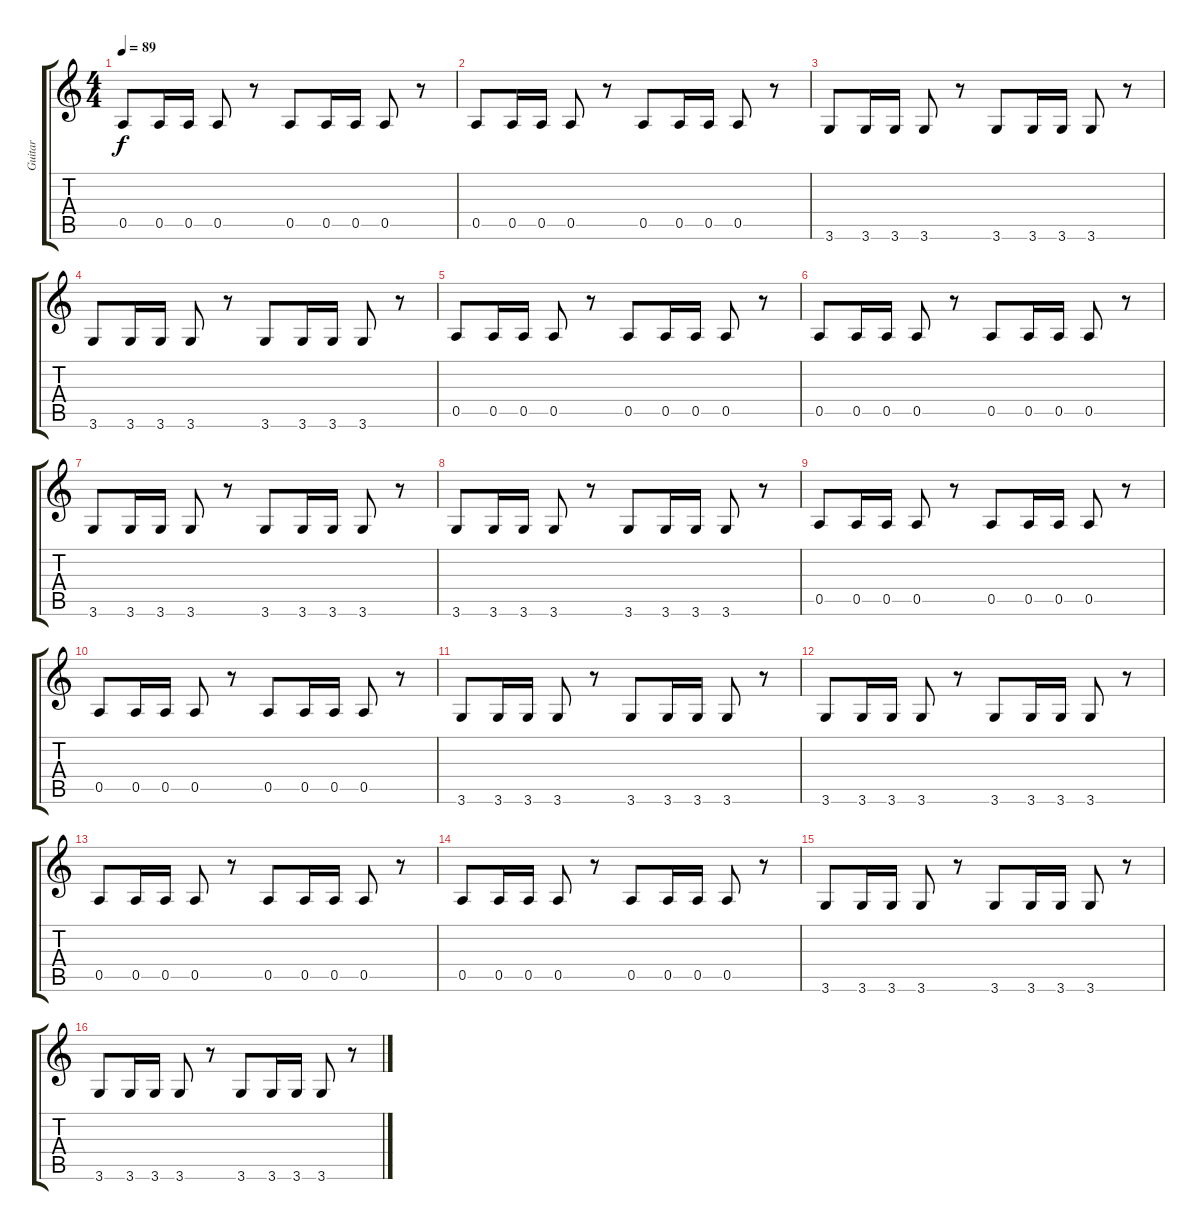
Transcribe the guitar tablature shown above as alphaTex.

\track ("Guitar" "Guitar") {instrument overdrivenguitar}
\staff {score tabs}
\tuning (E4 B3 G3 D3 A2 E2) {hide}
\ts (4 4)
\tempo 89
\clef g2
\ks c
0.5.8{dy f} 0.5.16 0.5.16 0.5.8 r.8 0.5.8 0.5.16 0.5.16 0.5.8 r.8 |
0.5.8 0.5.16 0.5.16 0.5.8 r.8 0.5.8 0.5.16 0.5.16 0.5.8 r.8 |
3.6.8 3.6.16 3.6.16 3.6.8 r.8 3.6.8 3.6.16 3.6.16 3.6.8 r.8 |
3.6.8 3.6.16 3.6.16 3.6.8 r.8 3.6.8 3.6.16 3.6.16 3.6.8 r.8 |
0.5.8 0.5.16 0.5.16 0.5.8 r.8 0.5.8 0.5.16 0.5.16 0.5.8 r.8 |
0.5.8 0.5.16 0.5.16 0.5.8 r.8 0.5.8 0.5.16 0.5.16 0.5.8 r.8 |
3.6.8 3.6.16 3.6.16 3.6.8 r.8 3.6.8 3.6.16 3.6.16 3.6.8 r.8 |
3.6.8 3.6.16 3.6.16 3.6.8 r.8 3.6.8 3.6.16 3.6.16 3.6.8 r.8 |
0.5.8 0.5.16 0.5.16 0.5.8 r.8 0.5.8 0.5.16 0.5.16 0.5.8 r.8 |
0.5.8 0.5.16 0.5.16 0.5.8 r.8 0.5.8 0.5.16 0.5.16 0.5.8 r.8 |
3.6.8 3.6.16 3.6.16 3.6.8 r.8 3.6.8 3.6.16 3.6.16 3.6.8 r.8 |
3.6.8 3.6.16 3.6.16 3.6.8 r.8 3.6.8 3.6.16 3.6.16 3.6.8 r.8 |
0.5.8 0.5.16 0.5.16 0.5.8 r.8 0.5.8 0.5.16 0.5.16 0.5.8 r.8 |
0.5.8 0.5.16 0.5.16 0.5.8 r.8 0.5.8 0.5.16 0.5.16 0.5.8 r.8 |
3.6.8 3.6.16 3.6.16 3.6.8 r.8 3.6.8 3.6.16 3.6.16 3.6.8 r.8 |
3.6.8 3.6.16 3.6.16 3.6.8 r.8 3.6.8 3.6.16 3.6.16 3.6.8 r.8
